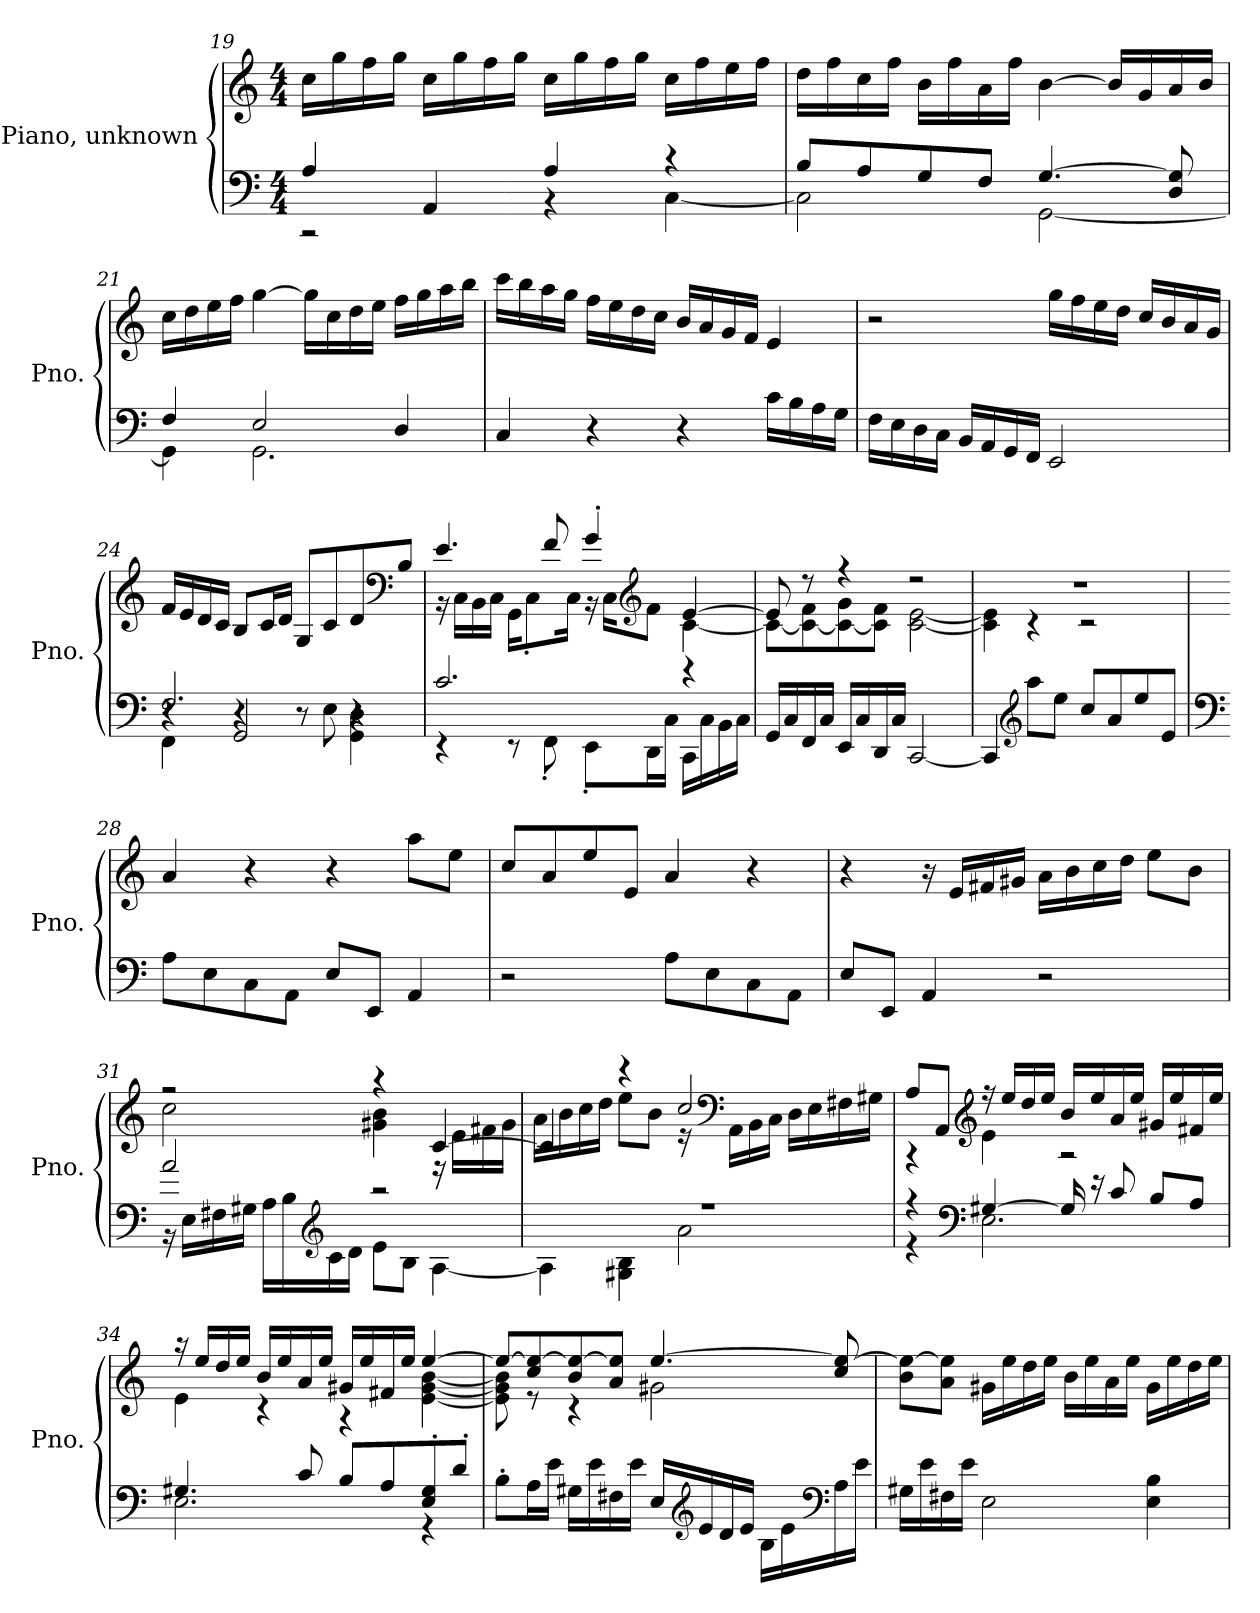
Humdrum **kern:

**kern	**kern
*part1	*part1
*staff2	*staff1
*I"Piano, unknown	*
*I'Pno.	*
*clefF4	*clefG2
*k[]	*k[]
*M4/4	*M4/4
=19	=19
*^	*
4A/	2r	16cc\LL
.	.	16gg\
.	.	16ff\
.	.	16gg\JJ
4AA/	.	16cc\LL
.	.	16gg\
.	.	16ff\
.	.	16gg\JJ
4A/	4r	16cc\LL
.	.	16gg\
.	.	16ff\
.	.	16gg\JJ
4r	[4C\	16cc\LL
.	.	16ff\
.	.	16ee\
.	.	16ff\JJ
!!LO:LB:g=z
=20	=20	=20
8B/L	2C\]	16dd\LL
.	.	16ff\
8A/	.	16cc\
.	.	16ff\JJ
8G/	.	16b\LL
.	.	16ff\
8F/J	.	16a\
.	.	16ff\JJ
[4.G/	[2GG\	[4b\
.	.	16b/LL]
.	.	16g/
8D/ 8G/]	.	16a/
.	.	16b/JJ
=21	=21	=21
4F/	4GG\]	16cc\LL
.	.	16dd\
.	.	16ee\
.	.	16ff\JJ
2E/	2.GG\	[4gg\
.	.	16gg\LL]
.	.	16cc\
.	.	16dd\
.	.	16ee\JJ
4D/	.	16ff\LL
.	.	16gg\
.	.	16aa\
.	.	16bb\JJ
*v	*v	*
=22	=22
4C/	16ccc\LL
.	16bb\
.	16aa\
.	16gg\JJ
4r	16ff\LL
.	16ee\
.	16dd\
.	16cc\JJ
4r	16b/LL
.	16a/
.	16g/
.	16f/JJ
16c\LL	4e/
16B\	.
16A\	.
16G\JJ	.
!!LO:LB:g=z
=23	=23
16F\LL	2r
16E\	.
16D\	.
16C\JJ	.
16BB/LL	.
16AA/	.
16GG/	.
16FF/JJ	.
2EE/	16gg\LL
.	16ff\
.	16ee\
.	16dd\JJ
.	16cc/LL
.	16b/
.	16a/
.	16g/JJ
=24	=24
*^	*
*	*^	*
2.F/	4FF\	4r	16f/LL
.	.	.	16e/
.	.	.	16d/
.	.	.	16c/JJ
.	4r	2GG/	8B/L
.	.	.	16c/L
.	.	.	16d/JJ
.	8r	.	8G/L
.	8E\	.	8c/
4r	4GG\ 4D\	4r	8d/
*	*	*	*clefF4
.	.	.	8B/J
*	*v	*v	*
!!LO:LB:g=z
=25	=25	=25
*	*	*^
2.c/	4r	4.e/	16r
.	.	.	16C\LL
.	.	.	16BB\
.	.	.	16C\JJ
.	8r	.	16GG\KL
.	.	.	8C'\
.	8FF'\	8f/	.
.	.	.	16C\Jk
.	8EE'\L	4g'/	16r
.	.	.	16C\KL
*	*	*clefG2	*
.	16DD\L	.	8f\J
.	16C\JJ	.	.
4r	16CC\LL	[4e/	[4c\
.	16C\	.	.
.	16BB\	.	.
.	16C\JJ	.	.
*v	*v	*	*
=26	=26	=26
16GG/LL	8e/]	8c\L_
16C/	.	.
16FF/	8r	8c\_ 8f\
16C/JJ	.	.
16EE/LL	4r	8c\_ 8g\
16C/	.	.
16DD/	.	8c\] 8f\J
16C/JJ	.	.
[2CC/	2r	[2c\ [2e\
=27	=27	=27
4CC/]	1r	4c\] 4e\]
*clefG2	*	*
8aa\L	.	4r
8ee\J	.	.
8cc/L	.	2r
8a/	.	.
8ee/	.	.
8e/J	.	.
*	*v	*v
!!LO:LB:g=z
=28	=28
*clefF4	*
8A\L	4a/
8E\	.
8C\	4r
8AA\J	.
8E/L	4r
8EE/J	.
4AA/	8aa\L
.	8ee\J
=29	=29
2r	8cc/L
.	8a/
.	8ee/
.	8e/J
8A\L	4a/
8E\	.
8C\	4r
8AA\J	.
=30	=30
8E/L	4r
8EE/J	.
4AA/	16r
.	16e/LL
.	16f#X/
.	16g#X/JJ
2r	16a\LL
.	16b\
.	16cc\
.	16dd\JJ
.	8ee\L
.	8b\J
!!LO:PB:g=z
=31	=31
*^	*^
2a/	16r	2r	2cc\
.	16E\LL	.	.
.	16F#X\	.	.
.	16G#X\JJ	.	.
.	16A\LL	.	.
.	16B\	.	.
*clefG2	*	*	*
.	16c\	.	.
.	16d\JJ	.	.
2r	8e\L	4r	4g#X\ 4b\
.	8B\J	.	.
.	[4A\	[4c/	16r
.	.	.	16e\LL
.	.	.	16f#X\
.	.	.	16g#\JJ
=32	=32	=32	=32
1r	4A\]	4c/]	16a\LL
.	.	.	16b\
.	.	.	16cc\
.	.	.	16dd\JJ
.	4G#X\ 4B\	4r	8ee\L
.	.	.	8b\J
.	2a\	2cc/	16r
*	*	*clefF4	*
.	.	.	16AA\LL
.	.	.	16BB\
.	.	.	16C\JJ
.	.	.	16D\LL
.	.	.	16E\
.	.	.	16F#X\
.	.	.	16G#X\JJ
!!LO:LB:g=z	!!
=33	=33	=33	=33
4r	4r	8A/L	4r
.	.	8AA/J	.
*clefF4	*	*clefG2	*
[4G#X/	2.E\	16r	4e\
.	.	16ee/LL	.
.	.	16dd/	.
.	.	16ee/JJ	.
16G#/]	.	16b/LL	2r
16r	.	16ee/	.
8c/	.	16a/	.
.	.	16ee/JJ	.
8B/L	.	16g#X/LL	.
.	.	16ee/	.
8A/J	.	16f#X/	.
.	.	16ee/JJ	.
=34	=34	=34	=34
4.G#X/	2.E\	16r	4e\
.	.	16ee/LL	.
.	.	16dd/	.
.	.	16ee/JJ	.
.	.	16b/LL	4r
.	.	16ee/	.
8c/	.	16a/	.
.	.	16ee/JJ	.
8B/L	.	16g#X/LL	4r
.	.	16ee/	.
8A/	.	16f#X/	.
.	.	16ee/JJ	.
8E/' 8G#/'	4r	[4ee/	[4e\ [4g#\ [4b\
8d'/J	.	.	.
*v	*v	*	*
!!LO:LB:g=z	!!
=35	=35	=35
8B'\L	8ee/L_	8e\] 8g#\] 8b\]
16A\L	8cc/ 8ee/_	8r
16e\JJ	.	.
16G#X\LL	8b/ 8ee/_	4r
16e\	.	.
16F#X\	8a/ 8ee/]J	.
16e\JJ	.	.
16E/LL	[4.ee/	2g#X\
*clefG2	*	*
16e/	.	.
16d/	.	.
16e/JJ	.	.
16B\LL	.	.
16e\	.	.
*clefF4	*	*
16A\	8cc/ 8ee/_	.
16e\JJ	.	.
*	*v	*v
=36	=36
16G#X\LL	8b\ 8ee\_L
16e\	.
16F#X\	8a\ 8ee\]J
16e\JJ	.
2E\	16g#X\LL
.	16ee\
.	16dd\
.	16ee\JJ
.	16b\LL
.	16ee\
.	16a\
.	16ee\JJ
4E\ 4B\	16g#\LL
.	16ee\
.	16dd\
.	16ee\JJ
=	=
*-	*-
